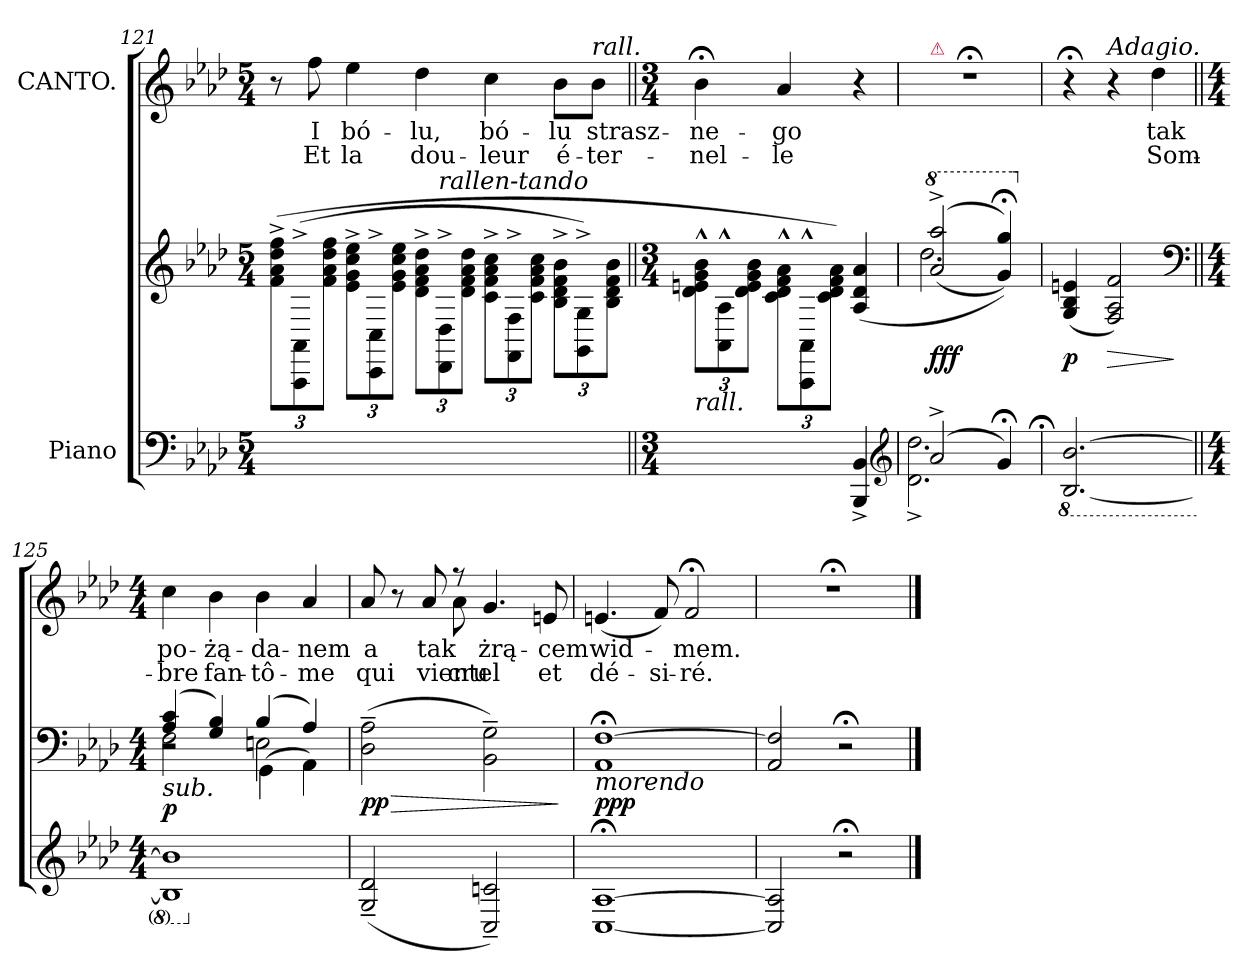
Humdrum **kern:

**kern	**kern	**dynam	**kern	**text	**text
*part2	*part2	*part2	*part1	*part1	*part1
*staff3	*staff2	*staff2/3	*staff1	*staff1	*staff1
*I"Piano	*	*	*I"CANTO.	*	*
*clefF4	*clefG2	*	*clefG2	*	*
*k[b-e-a-d-]	*k[b-e-a-d-]	*	*k[b-e-a-d-]	*	*
*M5/4	*M5/4	*	*M5/4	*	*
*Xtuplet	*	*	*	*	*
=121	=121	=121	=121	=121	=121
4%5ryy	(12f^\ 12a-^\ 12dd-^\ 12ff^\L	.	8r	.	.
.	(<12AAA-^</ 12AA-^</	.	.	.	.
.	.	.	8ff\	I	Et
.	12f\ 12a-\ 12dd-\ 12ff\J	.	.	.	.
.	12e-^\ 12g^\ 12cc^\ 12ee-^\L	.	4ee-\	bó-	la
.	12CC^</ 12C^</	.	.	.	.
.	12e-\ 12g\ 12cc\ 12ee-\J	.	.	.	.
.	12d-^\ 12f^\ 12a-^\ 12dd-^\L	.	4dd-\	-lu,	dou-
!	!LO:TX:a:i:t=rallen-tando	!	!	!	!
.	12DD-^</ 12D-^</	.	.	.	.
.	12d-\ 12f\ 12a-\ 12dd-\J	.	.	.	.
.	12c^\ 12f^\ 12a-^\ 12cc^\L	.	4cc\	bó-	-leur
.	12FF^</ 12F^</	.	.	.	.
.	12c\ 12f\ 12a-\ 12cc\J	.	.	.	.
.	12B-^\ 12d-^\ 12f^\ 12b-^\L	.	8b-\L	-lu	é-
.	12GG^</ 12G^</)	.	.	.	.
!	!	!	!LO:TX:a:i:t=rall.	!	!
.	.	.	8b-\J	strasz-	-ter-
.	12B-\ 12d-\ 12f\ 12b-\J	.	.	.	.
=122||	=122||	=122||	=122||	=122||	=122||
*M3/4	*M3/4	*	*M3/4	*	*
!	!LO:TX:b:i:t=rall.	!	!	!	!
4ryy	12d-^^\ 12en^^\ 12g^^\ 12b-^^\L	.	4b-;<\	-ne-	-nel-
.	12AA-^^</ 12A-^^</	.	.	.	.
.	12d-\ 12e\ 12g\ 12b-\J	.	.	.	.
4ryy	12c^^\ 12d-^^\ 12f^^\ 12a-^^\L	.	4a-/	-go	-le
.	12AAA-^^</ 12AA-^^</	.	.	.	.
.	12c\ 12d-\ 12f\ 12a-\J)	.	.	.	.
4BBB-^/ 4BB-^/	(>4A-/ 4d-/ 4a-/	.	4r	.	.
*clefG2	*	*	*	*	*
=123	=123	=123	=123	=123	=123
*^	*	*	*	*	*
*	*	*8va	*	*	*	*
*	*	*^	*	*	*	*
!	!	!	!	!	!LO:TX:a:color=crimson:t=⚠	!	!
(2a-^>/	2.d-^>\ 2.dd-^>\	(>(>2aa-^/ 2aaa-^/	2.ddd-\	fff	2.r;<	.	.
4g;</)	.	4gg;</ 4ggg;</)))	.	.	.	.	.
*v	*v	*	*	*	*	*	*
*	*v	*v	*	*	*	*
=124;	=124	=124	=124	=124	=124
*8ba	*	*	*	*	*
*	*X8va	*	*	*	*
[2.BB-/ [2.B-/	(>4G/ 4B-/ 4en/	p	4r;<	.	.
!	!	!	!LO:TX:a:i:t=Adagio.	!	!
.	2F/ 2A-/ 2f/)	>	4r	.	.
.	.	.	4dd-\	tak	Som-
*	*clefF4	*	*	*	*
.	.	]	.	.	.
=125||	=125||	=125||	=125||	=125||	=125||
*M4/4	*M4/4	*	*M4/4	*	*
*	*^	*	*	*	*
*	*	*^	*	*	*	*
!	!LO:TX:b:i:t=sub.	!	!	!	!	!	!
1BB-] 1B-]	(4A-/ 4c/	2F\	2r	p	4cc\	po-	-bre
.	4G/ 4B-/)	.	.	.	4b-\	-żą-	fan-
.	(4B-/	2En\	(<4GG\	.	4b-\	-da-	-tô-
.	4A-/)	.	4AA-\)	.	4a-/	-nem	-me
*	*v	*v	*v	*	*	*	*
=126	=126	=126	=126	=126	=126
*X8ba	*	*	*	*	*
*	*	*	*^	*	*
(2G~>/ 2d-~>/	(2D-~\ 2A-~\	> pp	8a-/	4.ryy	a	qui
.	.	.	8r	.	.	.
.	.	.	8a-/	.	tak	vient
.	.	.	8r	8a-\	.	cru
2C~>/ 2cn~>/)	2BB-~\ 2G~\)	.	4.g/	2ryy	żrą-	el
.	.	.	8en/	.	-cem	et
*	*	*	*v	*v	*	*
.	.	]	.	.	.
=127	=127	=127	=127	=127	=127
!	!LO:TX:b:i:t=morendo	!	!	!	!
[1C;< [1A-;<	1AA-;< [1F;<	ppp	(4.en/	wid-	dé-
.	.	.	8f/)	.	-si-
.	.	.	2f;</	-mem.	-ré.
=128	=128	=128	=128	=128	=128
2C]/ 2A-]/	2AA-/ 2F]/	.	1r;<	.	.
2r;<	2r;<	.	.	.	.
==	==	==	==	==	==
*-	*-	*-	*-	*-	*-
